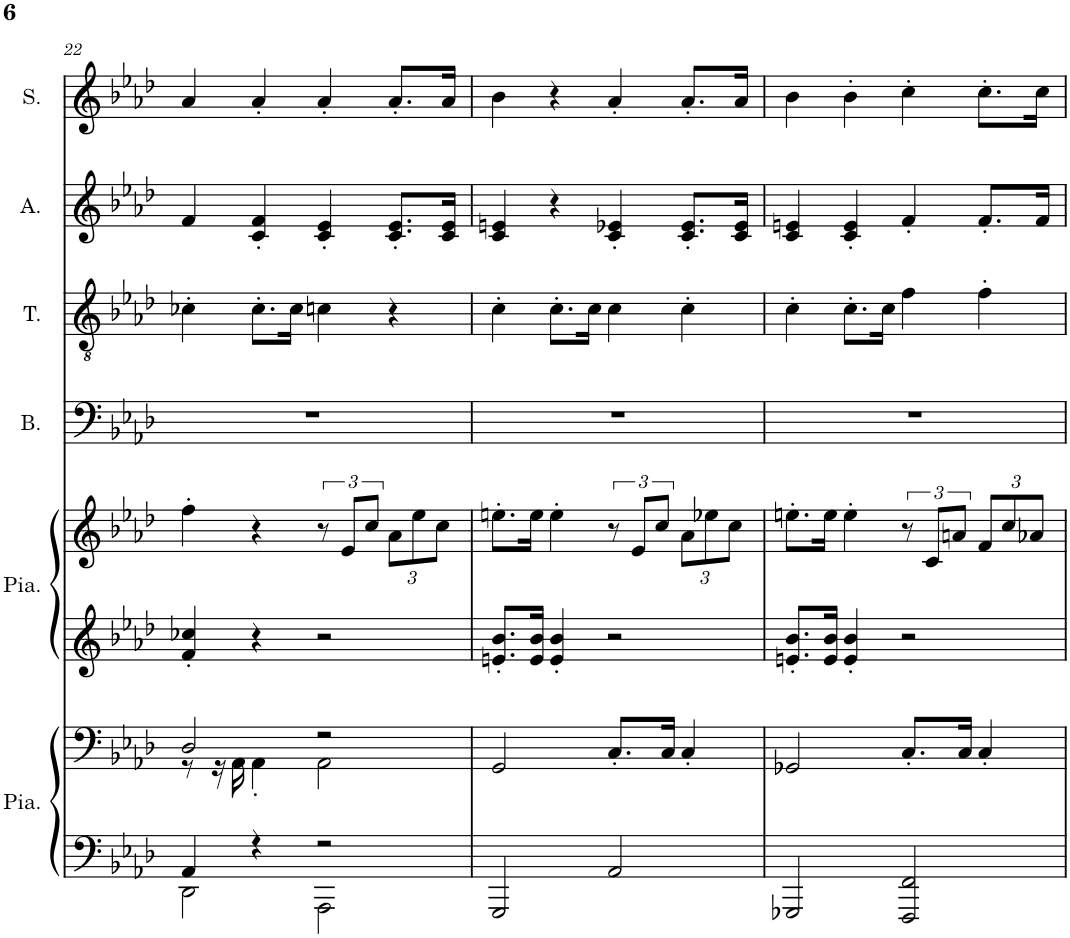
**kern	**kern	**kern	**kern	**kern	**kern	**kern	**kern
*part6	*part6	*part5	*part5	*part4	*part3	*part2	*part1
*staff8	*staff7	*staff6	*staff5	*staff4	*staff3	*staff2	*staff1
*I"Piano, main gauche	*	*I"Piano, main droite	*	*I"Basse	*I"Ténor	*I"Alto	*I"Soprano
*I'Pia.	*	*I'Pia.	*	*I'B.	*I'T.	*I'A.	*I'S.
!!LO:PB:g=z
*clefF4	*clefG2	*clefG2	*clefG2	*clefF4	*clefGv2	*clefG2	*clefG2
*k[b-e-a-d-]	*k[b-e-a-d-]	*k[b-e-a-d-]	*k[b-e-a-d-]	*k[b-e-a-d-]	*k[b-e-a-d-]	*k[b-e-a-d-]	*k[b-e-a-d-]
*M4/4	*M4/4	*M4/4	*M4/4	*M4/4	*M4/4	*M4/4	*M4/4
=22	=22	=22	=22	=22	=22	=22	=22
*^	*^	*	*	*	*	*	*
4AA-/	2DD-\	2D-/	8r	4f/' 4cc-X/'	4ff'\	1r	4c-X'\	4f/	4a-/
.	.	.	16r	.	.	.	.	.	.
.	.	.	16AA-\	.	.	.	.	.	.
4r	.	.	4AA-'\	4r	4r	.	8.c-'\L	4c/' 4f/'	4a-'/
.	.	.	.	.	.	.	16c-\Jk	.	.
2r	2AAA-\	2r	2AA-\	2r	12r	.	4cn\	4c/' 4e-/'	4a-'/
.	.	.	.	.	12e-/L	.	.	.	.
.	.	.	.	.	12cc/J	.	.	.	.
*	*	*	*	*	*Xbrackettup	*	*	*	*
.	.	.	.	.	12a-\L	.	4r	8.c/' 8.e-/'L	8.a-'/L
.	.	.	.	.	12ee-\	.	.	.	.
.	.	.	.	.	12cc\J	.	.	.	.
.	.	.	.	.	.	.	.	16c/ 16e-/Jk	16a-/Jk
*v	*v	*	*	*	*	*	*	*	*
*	*v	*v	*	*	*	*	*	*
=23	=23	=23	=23	=23	=23	=23	=23
2GGG/	2GG/	8.en/' 8.b-/'L	8.een'\L	1r	4c'\	4c/ 4en/	4b-\
.	.	16e/ 16b-/Jk	16ee\Jk	.	.	.	.
.	.	4e/' 4b-/'	4ee'\	.	8.c'\L	4r	4r
.	.	.	.	.	16c\Jk	.	.
*	*	*	*brackettup	*	*	*	*
2AA-/	8.C'/L	2r	12r	.	4c\	4c/' 4e-X/'	4a-'/
.	.	.	12e-/L	.	.	.	.
.	.	.	12cc/J	.	.	.	.
.	16C/Jk	.	.	.	.	.	.
*	*	*	*Xbrackettup	*	*	*	*
.	4C'/	.	12a-\L	.	4c'\	8.c/' 8.e-/'L	8.a-'/L
.	.	.	12ee-X\	.	.	.	.
.	.	.	12cc\J	.	.	.	.
.	.	.	.	.	.	16c/ 16e-/Jk	16a-/Jk
=24	=24	=24	=24	=24	=24	=24	=24
2GGG-X/	2GG-X/	8.en/' 8.b-/'L	8.een'\L	1r	4c'\	4c/ 4en/	4b-\
.	.	16e/ 16b-/Jk	16ee\Jk	.	.	.	.
.	.	4e/' 4b-/'	4ee'\	.	8.c'\L	4c/' 4e/'	4b-'\
.	.	.	.	.	16c\Jk	.	.
*	*	*	*brackettup	*	*	*	*
2FFF/ 2FF/	8.C'/L	2r	12r	.	4f\	4f'/	4cc'\
.	.	.	12c/L	.	.	.	.
.	.	.	12an/J	.	.	.	.
.	16C/Jk	.	.	.	.	.	.
*	*	*	*Xbrackettup	*	*	*	*
.	4C'/	.	12f/L	.	4f'\	8.f'/L	8.cc'\L
.	.	.	12cc/	.	.	.	.
.	.	.	12a-X/J	.	.	.	.
.	.	.	.	.	.	16f/Jk	16cc\Jk
=	=	=	=	=	=	=	=
*-	*-	*-	*-	*-	*-	*-	*-
